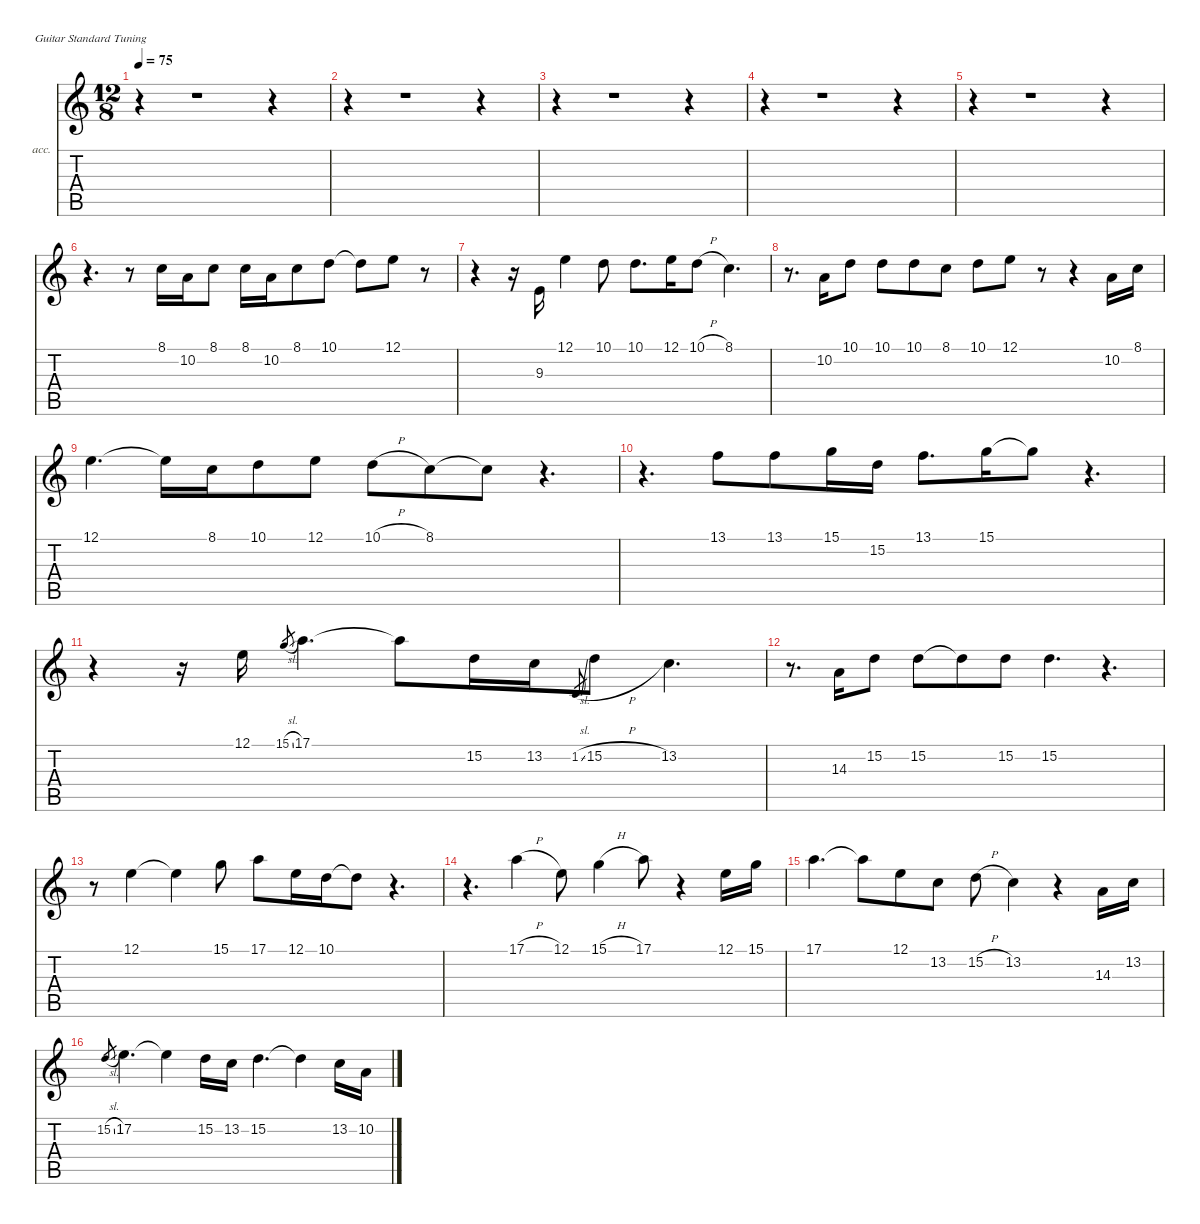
\defaultSystemsLayout 4
\hideDynamics
\bracketExtendMode nobrackets
\firstSystemTrackNameOrientation horizontal
\otherSystemsTrackNameOrientation horizontal
\track ("Voice" "acc.") {instrument accordion}
\staff {score tabs}
\tuning (E4 B3 G3 D3 A2 E2)
\ts (12 8)
\beaming (8 3 3 3 3)
\tempo 75
\clef g2
\ks c
r.4{dy f instrument accordion beam Down} r.1{beam Down} r.4{beam Down} |
r.4{beam Down} r.1{beam Down} r.4{beam Down} |
r.4{beam Down} r.1{beam Down} r.4{beam Down} |
r.4{beam Down} r.1{beam Down} r.4{beam Down} |
r.4{beam Down} r.1{beam Down} r.4{beam Down} |
r.4{d beam Down} r.8{beam Down} 8.1.16{beam Down} 10.2.16{beam Down} 8.1.8{beam Down} 8.1.16{beam Down} 10.2.16{beam Down} 8.1.8{beam Down} 10.1.8{beam Down} 10.1{t}.8{beam Down} 12.1.8{beam Down} r.8{beam Down} |
r.4{beam Down} r.16{beam Down} 9.3.16{beam Up} 12.1.4{beam Down} 10.1.8{beam Down} 10.1.8{d beam Down} 12.1.16{beam Down} 10.1{h}.8{beam Down} 8.1.4{d beam Down} |
r.8{d beam Down} 10.2.16{beam Down} 10.1.8{beam Down} 10.1.8{beam Down} 10.1.8{beam Down} 8.1.8{beam Down} 10.1.8{beam Down} 12.1.8{beam Down} r.8{beam Down} r.4{beam Down} 10.2.16{beam Down} 8.1.16{beam Down} |
12.1.4{d beam Down} 12.1{t}.16{beam Down} 8.1.16{beam Down} 10.1.8{beam Down} 12.1.8{beam Down} 10.1{h}.8{beam Down} 8.1.8{beam Down} 8.1{t}.8{beam Down} r.4{d beam Down} |
r.4{d beam Down} 13.1.8{beam Down} 13.1.8{beam Down} 15.1.16{beam Down} 15.2.16{beam Down} 13.1.8{d beam Down} 15.1.16{beam Down} 15.1{t}.8{beam Down} r.4{d beam Down} |
r.4{beam Down} r.16{beam Down} 12.1.16{beam Down} 15.1{sl}.8{gr dy mf beam Up} 17.1.4{d dy f beam Down} 17.1{t}.8{beam Down} 15.2.16{beam Down} 13.2.16{beam Down} 1.2{sl}.8{gr dy mf beam Up} 15.2{h}.8{dy f beam Down} 13.2.4{d beam Down} |
r.8{d beam Down} 14.3.16{beam Down} 15.2.8{beam Down} 15.2.8{beam Down} 15.2{t}.8{beam Down} 15.2.8{beam Down} 15.2.4{d beam Down} r.4{d beam Down} |
r.8{beam Down} 12.1.4{beam Down} 12.1{t}.4{beam Down} 15.1.8{beam Down} 17.1.8{beam Down} 12.1.16{beam Down} 10.1.16{beam Down} 10.1{t}.8{beam Down} r.4{d beam Down} |
r.4{d beam Down} 17.1{h}.4{beam Down} 12.1.8{beam Down} 15.1{h}.4{beam Down} 17.1.8{beam Down} r.4{beam Down} 12.1.16{beam Down} 15.1.16{beam Down} |
17.1.4{d beam Down} 17.1{t}.8{beam Down} 12.1.8{beam Down} 13.2.8{beam Down} 15.2{h}.8{beam Down} 13.2.4{beam Down} r.4{beam Down} 14.3.16{beam Down} 13.2.16{beam Down} |
15.2{sl}.8{gr dy mf beam Up} 17.2.4{d dy f beam Down} 17.2{t}.4{beam Down} 15.2.16{beam Down} 13.2.16{beam Down} 15.2.4{d beam Down} 15.2{t}.4{beam Down} 13.2.16{beam Down} 10.2.16{beam Down}
